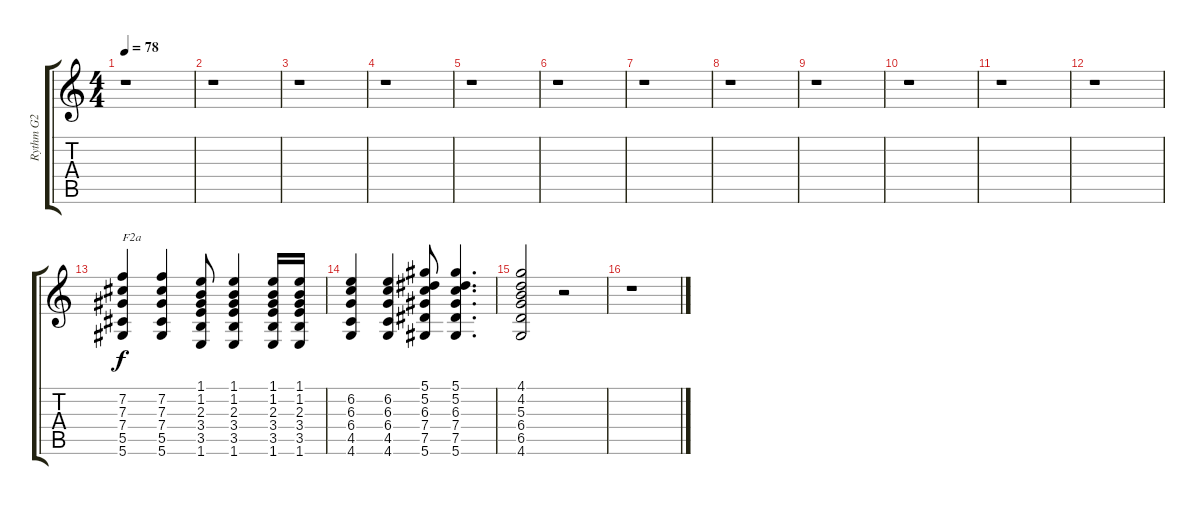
\track ("Rythm G2" "Rythm G2") {instrument distortionguitar}
\staff {score tabs}
\tuning (Eb4 Bb3 Gb3 Db3 Ab2 Eb2) {hide}
\ts (4 4)
\tempo 78
\clef g2
\ks c
r.1{dy f instrument distortionguitar} |
r.1 |
r.1 |
r.1 |
r.1 |
r.1 |
r.1 |
r.1 |
r.1 |
r.1 |
r.1 |
r.1 |
(7.2 7.3 7.4 5.5 5.6).4{txt "F2a"} (7.2 7.3 7.4 5.5 5.6).4 (1.1 1.2 2.3 3.4 3.5 1.6).8 (1.1 1.2 2.3 3.4 3.5 1.6).4 (1.1 1.2 2.3 3.4 3.5 1.6).16 (1.1 1.2 2.3 3.4 3.5 1.6).16 |
(6.2 6.3 6.4 4.5 4.6).4 (6.2 6.3 6.4 4.5 4.6).4 (5.1 5.2 6.3 7.4 7.5 5.6).8 (5.1 5.2 6.3 7.4 7.5 5.6).4{d} |
(4.1 4.2 5.3 6.4 6.5 4.6).2 r.2 |
r.1
